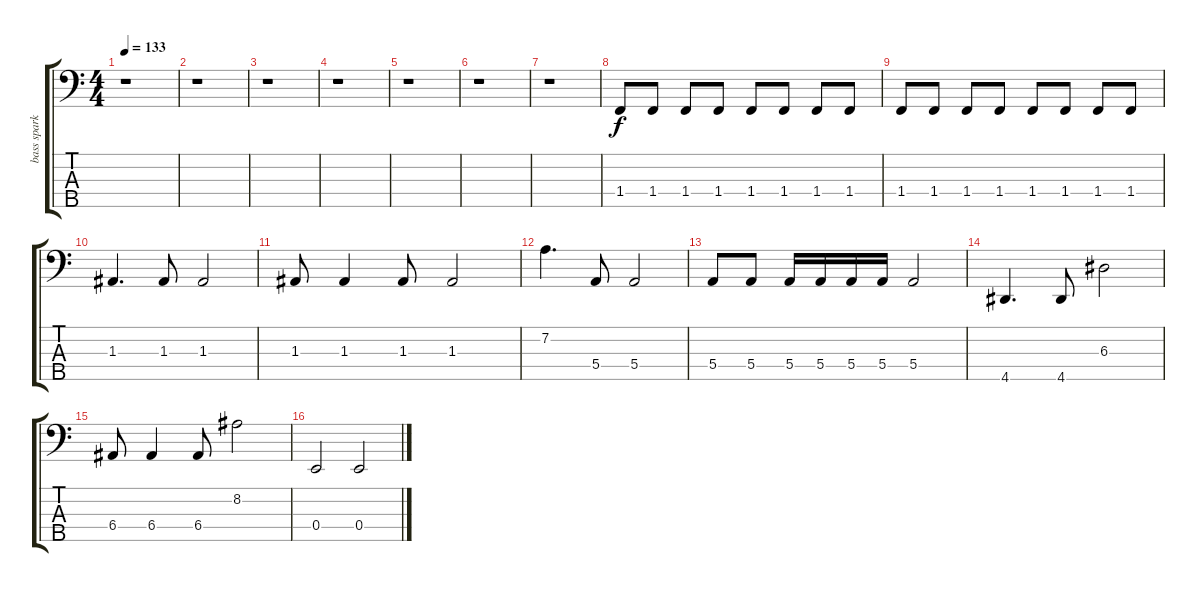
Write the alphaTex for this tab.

\track ("bass sparks" "bass spark") {instrument electricbasspick}
\staff {score tabs}
\tuning (G2 D2 A1 E1 B0) {hide}
\ts (4 4)
\tempo 133
\clef f4
\ks c
r.1{dy f instrument electricbasspick} |
r.1 |
r.1 |
r.1 |
r.1 |
r.1 |
r.1 |
1.4.8{volume 4} 1.4.8{volume 13} 1.4.8 1.4.8 1.4.8 1.4.8 1.4.8 1.4.8 |
1.4.8 1.4.8 1.4.8 1.4.8 1.4.8 1.4.8 1.4.8 1.4.8 |
1.3.4{d} 1.3.8 1.3.2 |
1.3.8 1.3.4 1.3.8 1.3.2 |
7.2.4{d} 5.4.8 5.4.2 |
5.4.8 5.4.8 5.4.16 5.4.16 5.4.16 5.4.16 5.4.2 |
4.5.4{d} 4.5.8 6.3.2 |
6.4.8 6.4.4 6.4.8 8.2.2 |
0.4.2 0.4.2
